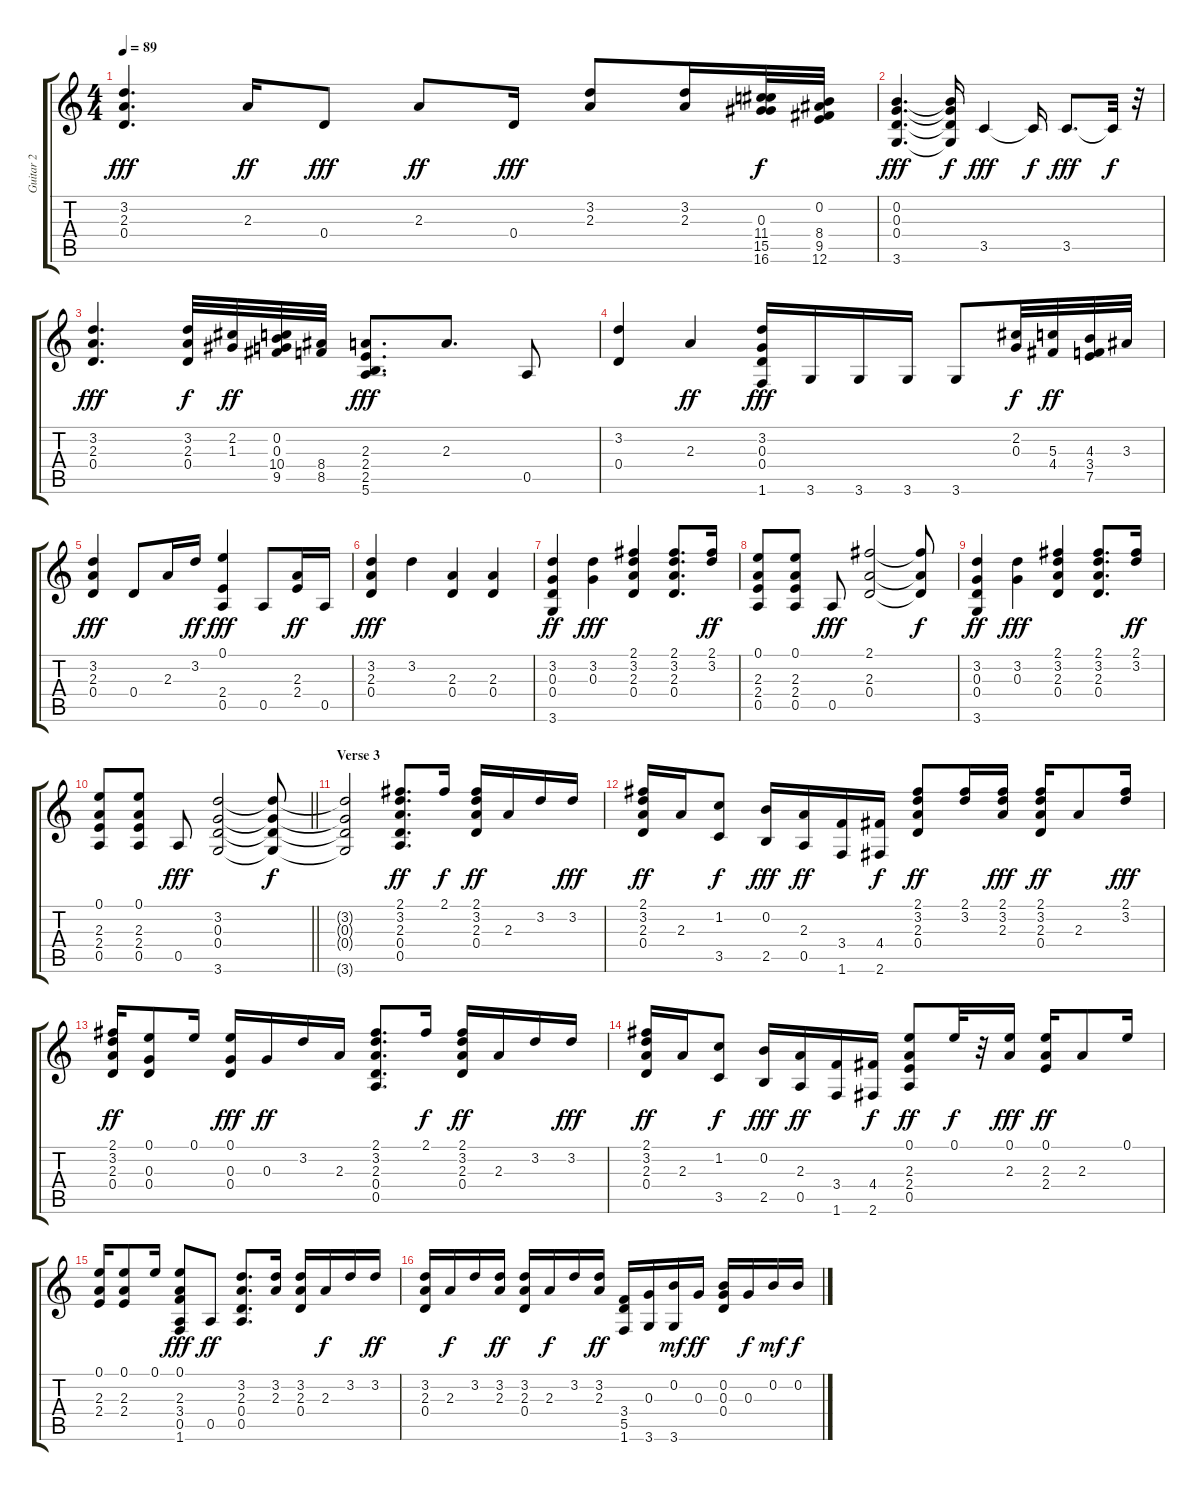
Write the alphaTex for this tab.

\track ("Guitar 2" "Guitar 2") {instrument overdrivenguitar}
\staff {score tabs}
\tuning (E4 B3 G3 D3 A2 E2) {hide}
\ts (4 4)
\tempo 89
\clef g2
\ks c
(3.2 2.3 0.4).4{d dy fff} 2.3.16{dy ff} 0.4.8{dy fff} 2.3.8{dy ff} 0.4.16{dy fff} (3.2 2.3).8 (3.2 2.3).16 (0.3 11.4 15.5 16.6).32{dy f} (0.2 8.4 9.5 12.6).32 |
(0.2 0.3 0.4 3.6).4{d dy fff} (0.2{t} 0.3{t} 0.4{t} 3.6{t}).16{dy f} 3.5.4{dy fff} 3.5{t}.16{dy f} 3.5.8{d dy fff} 3.5{t}.32{dy f} r.32 |
(3.2 2.3 0.4).4{d dy fff} (3.2 2.3 0.4).32{dy f} (2.2 1.3).32{dy ff} (0.2 0.3 10.4 9.5).32 (8.4 8.5).32 (2.3 2.4 2.5 5.6).8{d dy fff} 2.3.8{d} 0.5.8 |
(3.2 0.4).4 2.3.4{dy ff} (3.2 0.3 0.4 1.6).16{dy fff} 3.6.16 3.6.16 3.6.16 3.6.8 (2.2 0.3).32{dy f} (5.3 4.4).32{dy ff} (4.3 3.4 7.5).32 3.3.32 |
(3.2 2.3 0.4).4{dy fff} 0.4.8 2.3.16 3.2.16{dy ff} (0.1 2.4 0.5).4{dy fff} 0.5.8 (2.3 2.4).16{dy ff} 0.5.16 |
(3.2 2.3 0.4).4{dy fff} 3.2.4 (2.3 0.4).4 (2.3 0.4).4 |
(3.2 0.3 0.4 3.6).4{dy ff} (3.2 0.3).4{dy fff} (2.1 3.2 2.3 0.4).4 (2.1 3.2 2.3 0.4).8{d} (2.1 3.2).16{dy ff} |
(0.1 2.3 2.4 0.5).8 (0.1 2.3 2.4 0.5).8 0.5.8{dy fff} (2.1 2.3 0.4).2 (2.1{t} 2.3{t} 0.4{t}).8{dy f} |
(3.2 0.3 0.4 3.6).4{dy ff} (3.2 0.3).4{dy fff} (2.1 3.2 2.3 0.4).4 (2.1 3.2 2.3 0.4).8{d} (2.1 3.2).16{dy ff} |
\barLineRight lightlight
(0.1 2.3 2.4 0.5).8 (0.1 2.3 2.4 0.5).8 0.5.8{dy fff} (3.2 0.3 0.4 3.6).2 (3.2{t} 0.3{t} 0.4{t} 3.6{t}).8{dy f} |
\section ("" "Verse 3")
(3.2{t} 0.3{t} 0.4{t} 3.6{t}).2 (2.1 3.2 2.3 0.4 0.5).8{d dy ff} 2.1.16{dy f} (2.1 3.2 2.3 0.4).16{dy ff} 2.3.16 3.2.16 3.2.16{dy fff} |
(2.1 3.2 2.3 0.4).16{dy ff} 2.3.16 (1.2 3.5).8{dy f} (0.2 2.5).16{dy fff} (2.3 0.5).16{dy ff} (3.4 1.6).16 (4.4 2.6).16{dy f} (2.1 3.2 2.3 0.4).8{dy ff} (2.1 3.2).16 (2.1 3.2 2.3).16{dy fff} (2.1 3.2 2.3 0.4).16{dy ff} 2.3.8 (2.1 3.2).16{dy fff} |
(2.1 3.2 2.3 0.4).16{dy ff} (0.1 0.3 0.4).8 0.1.16 (0.1 0.3 0.4).16{dy fff} 0.3.16{dy ff} 3.2.16 2.3.16 (2.1 3.2 2.3 0.4 0.5).8{d} 2.1.16{dy f} (2.1 3.2 2.3 0.4).16{dy ff} 2.3.16 3.2.16 3.2.16{dy fff} |
(2.1 3.2 2.3 0.4).16{dy ff} 2.3.16 (1.2 3.5).8{dy f} (0.2 2.5).16{dy fff} (2.3 0.5).16{dy ff} (3.4 1.6).16 (4.4 2.6).16{dy f} (0.1 2.3 2.4 0.5).8{dy ff} 0.1.32{dy f} r.32 (0.1 2.3).16{dy fff} (0.1 2.3 2.4).16{dy ff} 2.3.8 0.1.16 |
(0.1 2.3 2.4).16 (0.1 2.3 2.4).8 0.1.16 (0.1 2.3 3.4 0.5 1.6).8{dy fff} 0.5.8{dy ff} (3.2 2.3 0.4 0.5).8{d} (3.2 2.3).16 (3.2 2.3 0.4).16 2.3.16{dy f} 3.2.16 3.2.16{dy ff} |
(3.2 2.3 0.4).16 2.3.16{dy f} 3.2.16 (3.2 2.3).16{dy ff} (3.2 2.3 0.4).16 2.3.16{dy f} 3.2.16 (3.2 2.3).16{dy ff} (3.4 5.5 1.6).16 (0.3 3.6).16 (0.2 3.6).16{dy mf} 0.3.16{dy ff} (0.2 0.3 0.4).16 0.3.16{dy f} 0.2.16{dy mf} 0.2.16{dy f}
